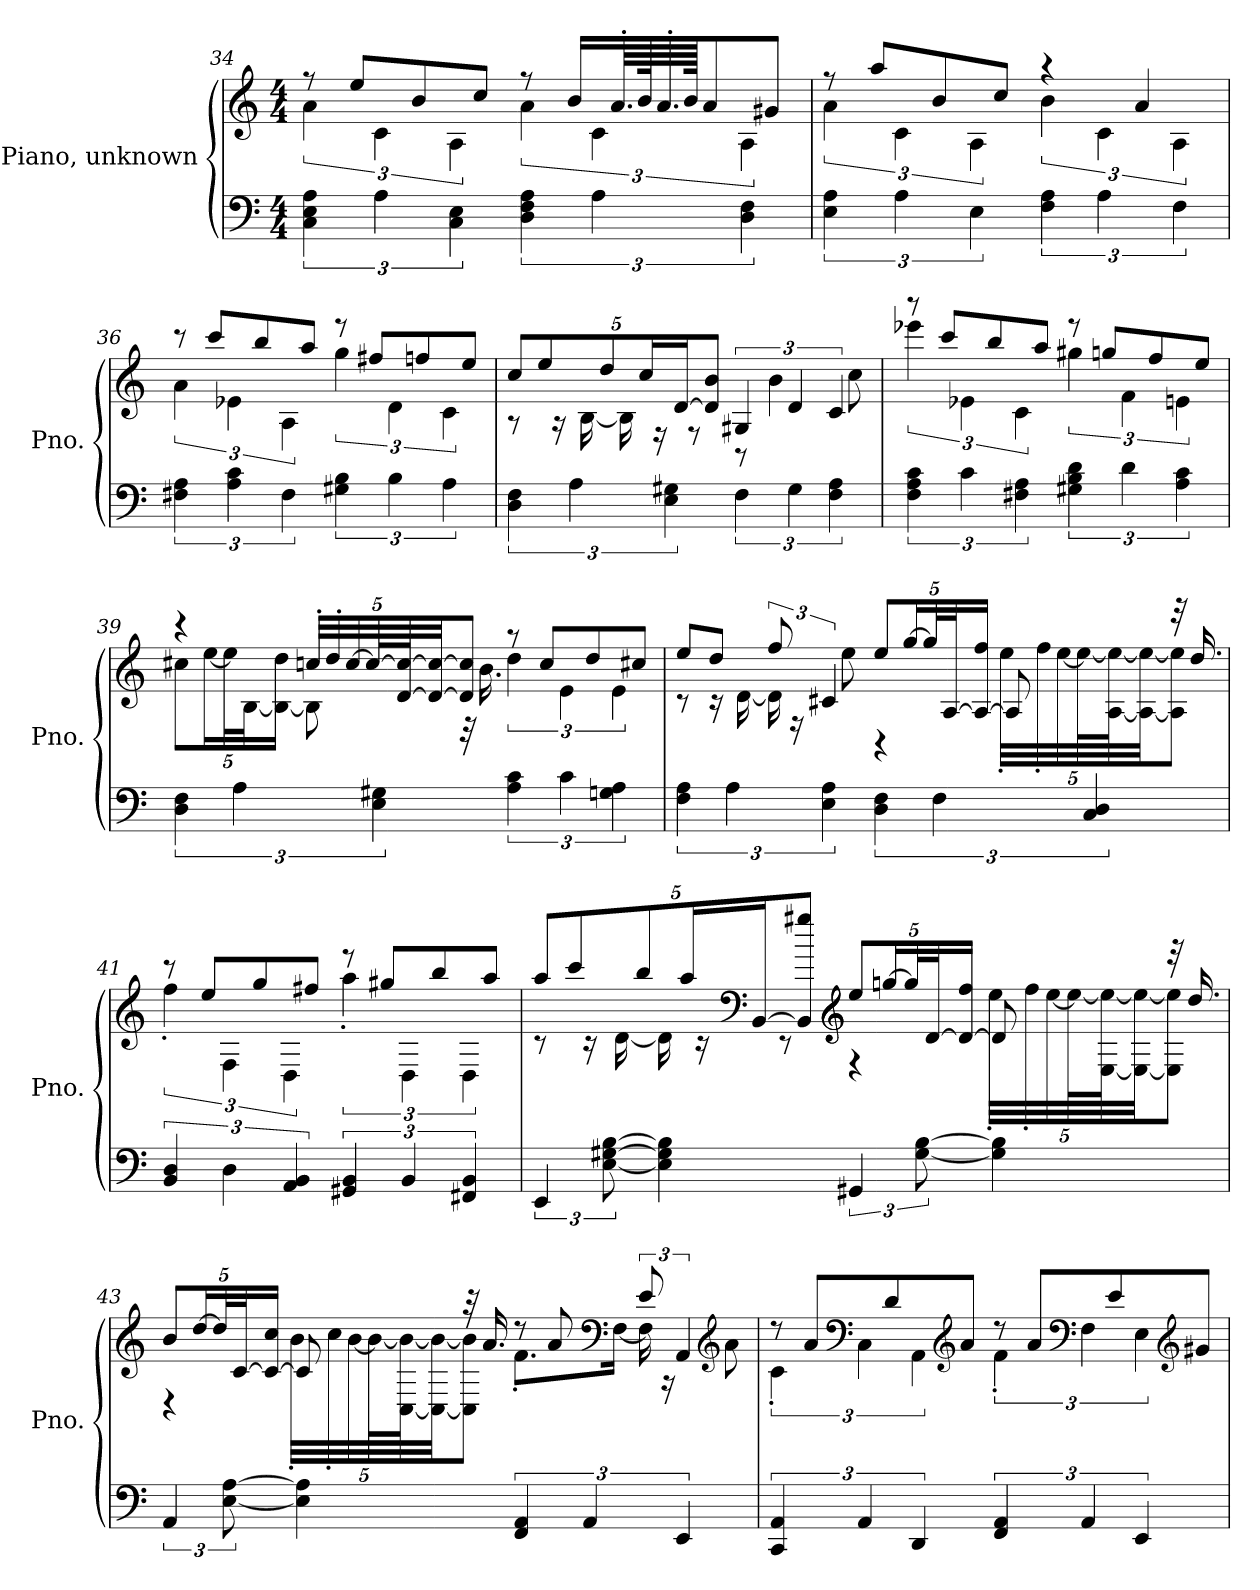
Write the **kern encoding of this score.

**kern	**kern
*part1	*part1
*staff2	*staff1
*I"Piano, unknown	*
*I'Pno.	*
!!LO:LB:g=z
*clefF4	*clefG2
*k[]	*k[]
*M4/4	*M4/4
=34	=34
*	*^
6C\ 6E\ 6A\	8r	6a\
.	8ee/L	.
6A\	.	6c\
.	8b/	.
6C\ 6E\	.	6A\
.	8cc/J	.
6D\ 6F\ 6A\	8r	6a\
.	16b/LL	.
6A\	.	6c\
.	64.a'/LL	.
.	128b/K	.
.	64.a'/	.
.	128b/JJJK	.
.	8a/	.
6D\ 6F\	.	6A\
.	8g#X/J	.
=35	=35	=35
6E\ 6A\	8r	6a\
.	8aa/L	.
6A\	.	6c\
.	8b/	.
6E\	.	6A\
.	8cc/J	.
6F\ 6A\	4r	6b\
6A\	.	6c\
.	4a/	.
6F\	.	6A\
=36	=36	=36
6F#X\ 6A\	8r	6a\
.	8ccc/L	.
6A\ 6c\	.	6e-X\
.	8bb/	.
6F#\	.	6A\
.	8aa/J	.
6G#X\ 6B\	8r	6gg\
.	8ff#X/L	.
6B\	.	6d\
.	8ffn/	.
6A\	.	6c\
.	8ee/J	.
!!LO:LB:g=z	!!
=37	=37	=37
*	*Xbrackettup	*
6D\ 6F\	10cc/L	8r
.	10ee/	.
.	.	16r
6A\	.	.
.	.	[16B\
.	10dd/	.
.	.	16B\]
.	20cc/L	.
.	.	16r
6E\ 6G#X\	.	.
.	[20d/J	.
.	.	8r
.	10d/] 10b/J	.
*	*brackettup	*
6F\	6G#X/	8r
.	.	4b\
6G#\	6d/	.
6F\ 6A\	6c/	.
.	.	8cc\
=38	=38	=38
6F\ 6A\ 6c\	8r	6eee-X\
.	8ccc/L	.
6c\	.	6e-X\
.	8bb/	.
6F#X\ 6A\	.	6c\
.	8aa/J	.
6G#X\ 6B\ 6d\	8r	6gg#X\
.	8ggn/L	.
6d\	.	6f\
.	8ff/	.
6A\ 6c\	.	6en\
.	8ee/J	.
!!LO:LB:g=z	!!
=39	=39	=39
*	*	*Xbrackettup
6D\ 6F\	4r	10cc#X\L
.	.	[20ee\L
.	.	40ee\L]
6A\	.	.
.	.	[40B\J
.	.	20B\_ 20dd\JJ
.	40ccn'/LLL	8B\]
.	40dd'/	.
.	[40cc/	.
.	80cc/L_	.
6E\ 6G#X\	.	.
.	[80d/ 80cc/_J	.
.	40d/_ 40cc/_JJ	.
.	8d/] 8cc/]J	32r
.	.	16.b\
*	*	*brackettup
6A\ 6c\	8r	6dd\
.	8cc/L	.
6c\	.	6e\
.	8dd/	.
6Gn\ 6A\	.	6e\
.	8cc#X/J	.
!!LO:PB:g=z	!!
=40	=40	=40
6F\ 6A\	8ee/L	8r
.	8dd/J	16r
6A\	.	.
.	.	[16d\
.	12ff/	16d\]
.	.	16r
6E\ 6A\	6c#X/	.
.	.	8ee\
*	*Xbrackettup	*
6D\ 6F\	10ee/L	4r
.	[20gg/L	.
.	40gg/L]	.
6F\	.	.
.	[40A/J	.
.	20A/_ 20ff/JJ	.
.	8A/]	40ee'\LLL
.	.	40ff'\
.	.	[40ee\
.	.	80ee\L_
6C/ 6D/	.	.
.	.	[80A\ 80ee\_J
.	.	40A\_ 40ee\_JJ
.	32r	8A\] 8ee\]J
.	16.dd/	.
=41	=41	=41
*	*	*brackettup
6BB/ 6D/	8r	6ff'\
.	8ee/L	.
6D\	.	6F\
.	8gg/	.
6AA/ 6BB/	.	6D\
.	8ff#X/J	.
6GG#X/ 6BB/	8r	6aa'\
.	8gg#X/L	.
6BB/	.	6D\
.	8bb/	.
6FF#X/ 6BB/	.	6D\
.	8aa/J	.
!!LO:LB:g=z	!!
=42	=42	=42
*	*Xbrackettup	*
6EE/	10aa/L	8r
.	10ccc/	.
.	.	16r
[12E\ [12G#X\ [12B\	.	.
.	.	[16d\
.	10bb/	.
4E\] 4G#\] 4B\]	.	16d\]
.	20aa/L	.
.	.	16r
*	*clefF4	*
.	[20BB/J	.
.	.	8r
.	10BB/] 10gg#X/J	.
*	*clefG2	*
6GG#X/	10ee/L	4r
.	[20ggn/L	.
.	40gg/L]	.
[12G#\ [12B\	.	.
.	[40d/J	.
.	20d/_ 20ff/JJ	.
4G#\] 4B\]	8d/]	40ee'\LLL
.	.	40ff'\
.	.	[40ee\
.	.	80ee\L_
.	.	[80E\ 80ee\_J
.	.	40E\_ 40ee\_JJ
.	32r	8E\] 8ee\]J
.	16.dd/	.
!!LO:LB:g=z	!!
=43	=43	=43
6AA/	10b/L	4r
.	[20dd/L	.
.	40dd/L]	.
[12E\ [12A\	.	.
.	[40c/J	.
.	20c/_ 20cc/JJ	.
4E\] 4A\]	8c/]	40b'\LLL
.	.	40cc'\
.	.	[40b\
.	.	80b\L_
.	.	[80C\ 80b\_J
.	.	40C\_ 40b\_JJ
.	32r	8C\] 8b\]J
.	16.a/	.
6FF/ 6AA/	8r	8.f'\L
.	8a/	.
6AA/	.	.
*	*clefF4	*
.	.	[16F\Jk
*	*brackettup	*
.	12e/	16F\]
.	.	16r
6EE/	6AA/	.
*	*clefG2	*
.	.	8a\
!!LO:LB:g=z	!!
=44	=44	=44
6CC/ 6AA/	8r	6c'\
.	8a/L	.
*	*clefF4	*
6AA/	.	6C\
.	8d/	.
6DD/	.	6AA\
*	*clefG2	*
.	8a/J	.
6FF/ 6AA/	8r	6f'\
.	8a/L	.
*	*clefF4	*
6AA/	.	6F\
.	8e/	.
6EE/	.	6E\
*	*clefG2	*
.	8g#X/J	.
*	*v	*v
=	=
*-	*-
